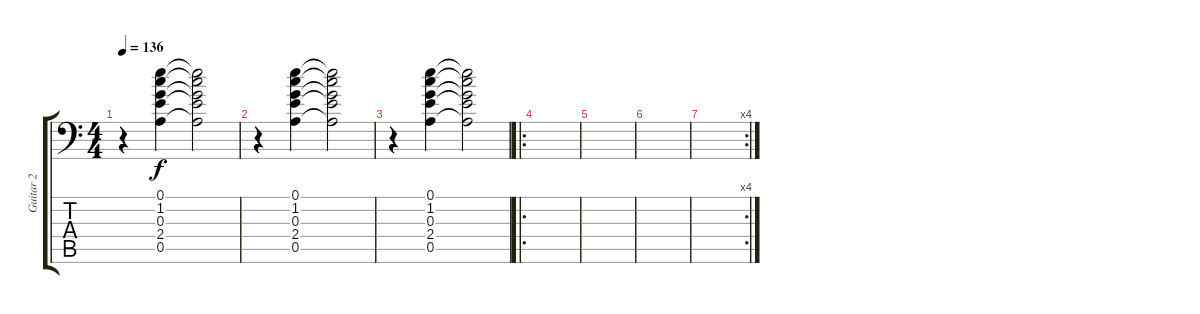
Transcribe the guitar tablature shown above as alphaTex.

\track ("Guitar 2" "Guitar 2") {instrument electricguitarclean}
\staff {score tabs}
\tuning (E4 B3 G3 D3 A2 A1) {hide}
\ts (4 4)
\tempo 136
\clef f4
\ks c
r.4{dy f} (0.1 1.2 0.3 2.4 0.5).4 (0.1{t} 1.2{t} 0.3{t} 2.4{t} 0.5{t}).2 |
r.4 (0.1 1.2 0.3 2.4 0.5).4 (0.1{t} 1.2{t} 0.3{t} 2.4{t} 0.5{t}).2 |
r.4 (0.1 1.2 0.3 2.4 0.5).4 (0.1{t} 1.2{t} 0.3{t} 2.4{t} 0.5{t}).2 |
\ro
|
|
|
\rc 4
